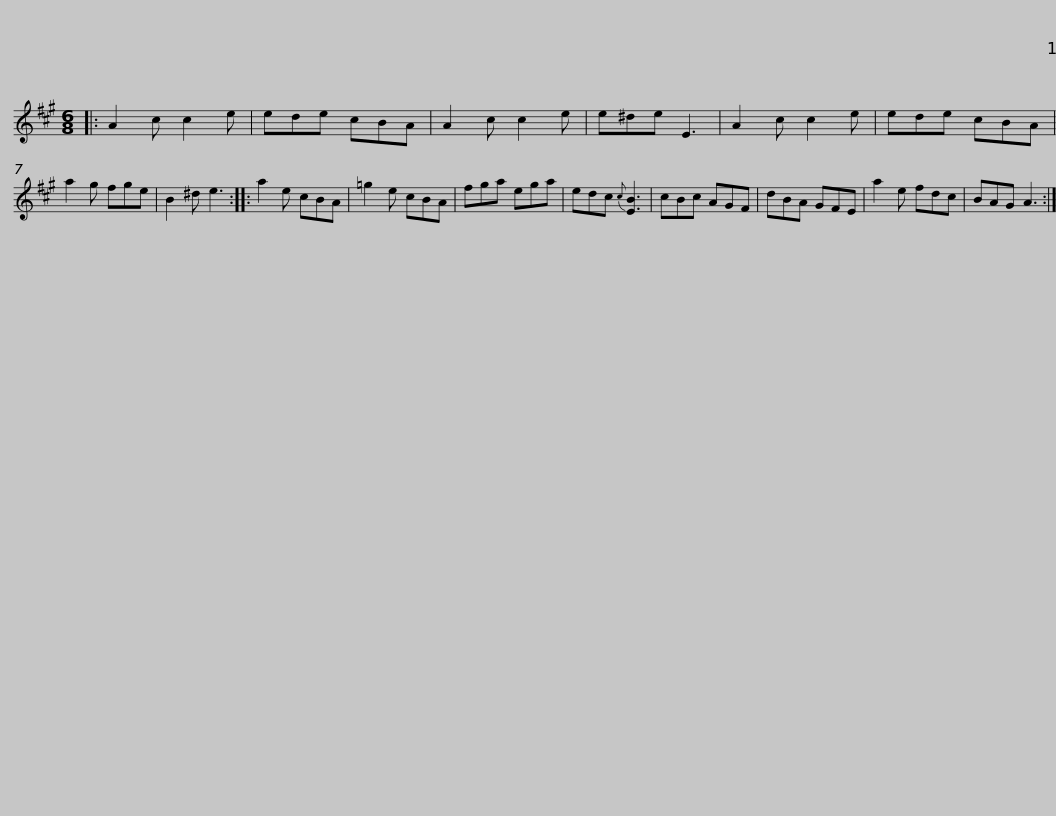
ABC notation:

X:1
L:1/8
M:6/8
I:linebreak $
K:A
V:1 treble
V:1
|: A2 c c2 e | ede cBA | A2 c c2 e | e^de E3 | A2 c c2 e | %5
 ede cBA | a2 g fge | B2 ^d e3 ::$ a2 e cBA | =g2 e cBA | %10
 fga ega | edc{c} [EB]3 | cBc AGF | dBA GFE | a2 e fdc |$ %15
 BAG A3 :| %16
